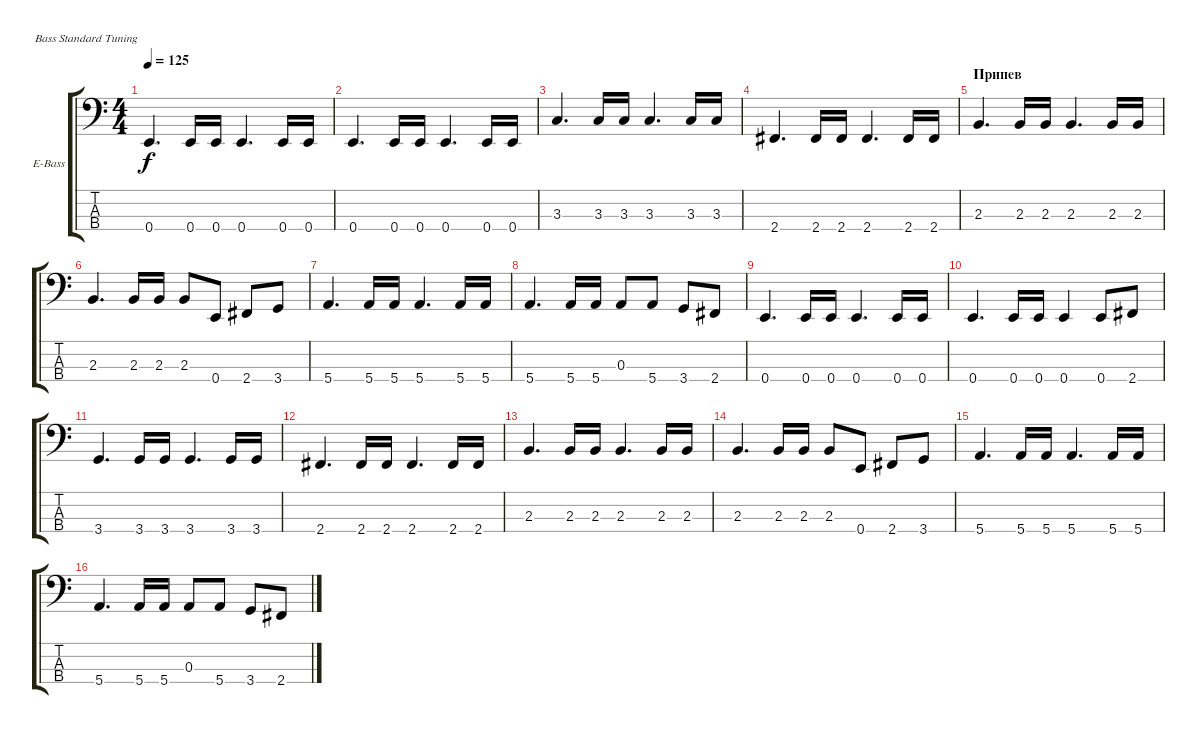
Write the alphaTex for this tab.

\defaultSystemsLayout 4
\bracketExtendMode groupsimilarinstruments
\firstSystemTrackNameOrientation horizontal
\otherSystemsTrackNameOrientation horizontal
\track ("Electric Bass" "E-Bass") {instrument electricbassfinger}
\staff {score tabs}
\tuning (G2 D2 A1 E1)
\ts (4 4)
\tempo 125
\clef f4
\ks c
0.4.4{d dy f} 0.4.16 0.4.16 0.4.4{d} 0.4.16 0.4.16 |
0.4.4{d} 0.4.16 0.4.16 0.4.4{d} 0.4.16 0.4.16 |
3.3.4{d} 3.3.16 3.3.16 3.3.4{d} 3.3.16 3.3.16 |
2.4.4{d} 2.4.16 2.4.16 2.4.4{d} 2.4.16 2.4.16 |
\section ("" "Припев")
2.3.4{d} 2.3.16 2.3.16 2.3.4{d} 2.3.16 2.3.16 |
2.3.4{d} 2.3.16 2.3.16 2.3.8 0.4.8 2.4.8 3.4.8 |
5.4.4{d} 5.4.16 5.4.16 5.4.4{d} 5.4.16 5.4.16 |
5.4.4{d} 5.4.16 5.4.16 0.3.8 5.4.8 3.4.8 2.4.8 |
0.4.4{d} 0.4.16 0.4.16 0.4.4{d} 0.4.16 0.4.16 |
0.4.4{d} 0.4.16 0.4.16 0.4.4 0.4.8 2.4.8 |
3.4.4{d} 3.4.16 3.4.16 3.4.4{d} 3.4.16 3.4.16 |
2.4.4{d} 2.4.16 2.4.16 2.4.4{d} 2.4.16 2.4.16 |
2.3.4{d} 2.3.16 2.3.16 2.3.4{d} 2.3.16 2.3.16 |
2.3.4{d} 2.3.16 2.3.16 2.3.8 0.4.8 2.4.8 3.4.8 |
5.4.4{d} 5.4.16 5.4.16 5.4.4{d} 5.4.16 5.4.16 |
5.4.4{d} 5.4.16 5.4.16 0.3.8 5.4.8 3.4.8 2.4.8
